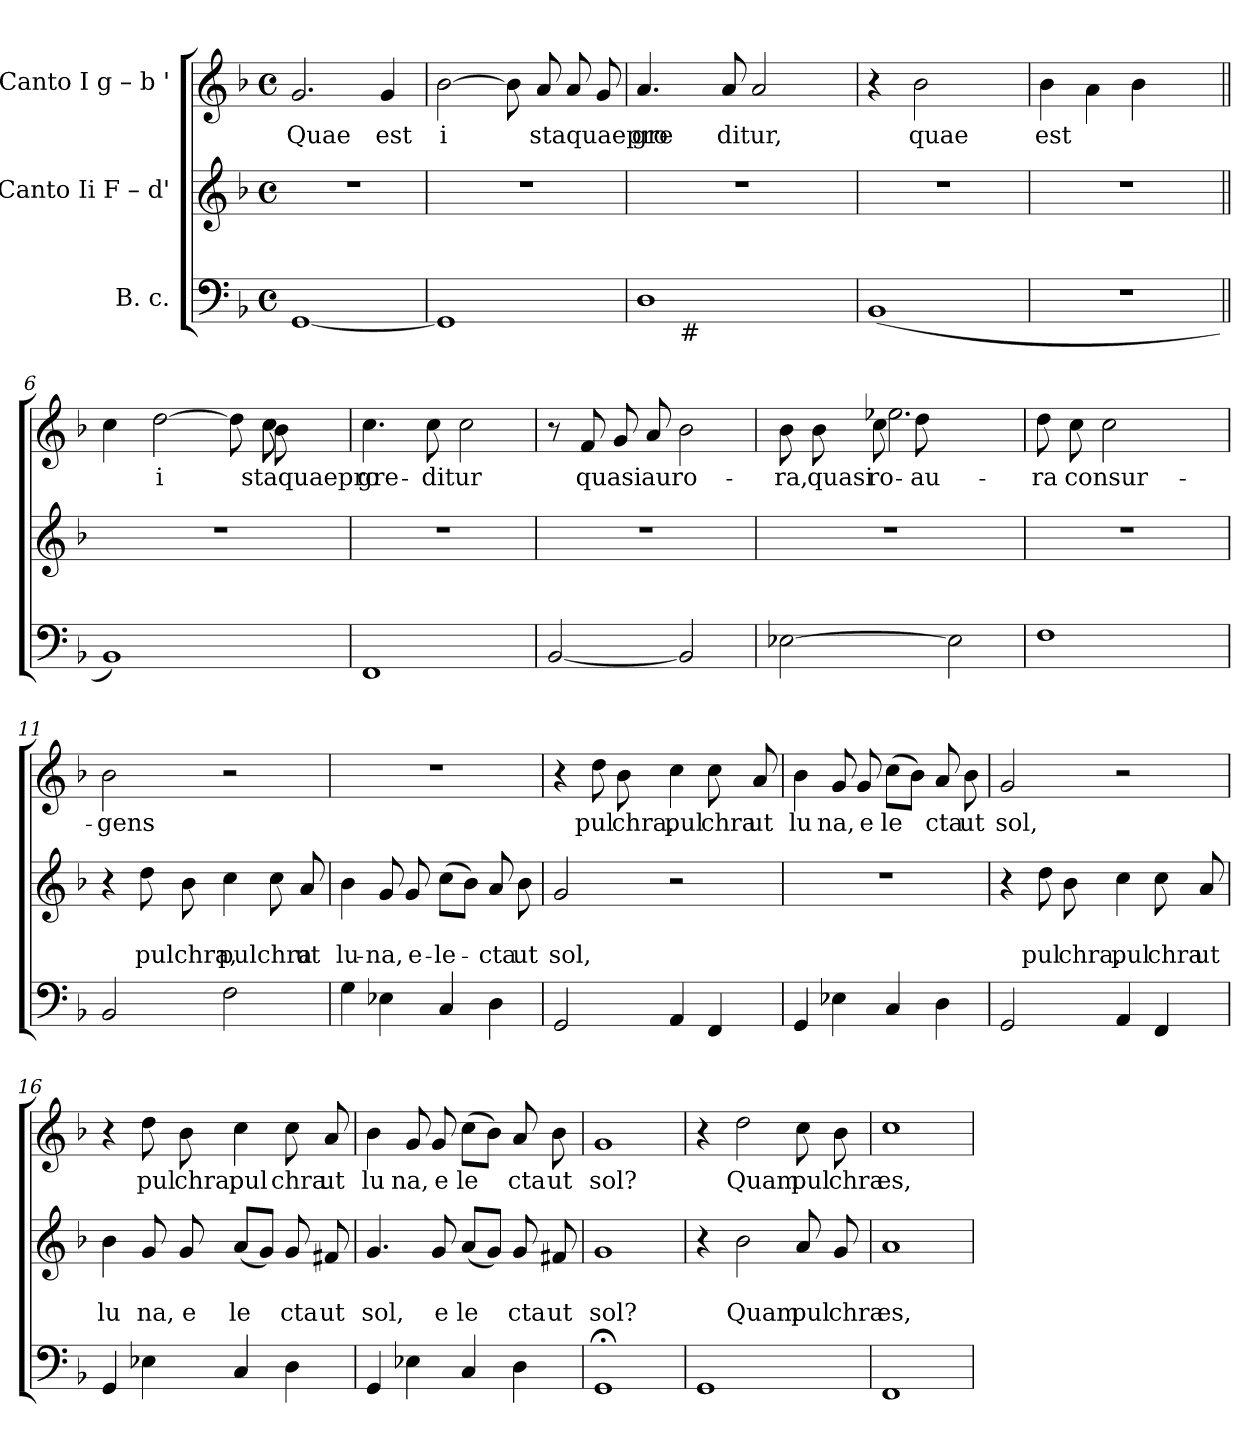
**kern	**kern	**text	**text	**kern	**text
*part3	*part2	*part2	*part2	*part1	*part1
*staff3	*staff2	*staff2	*staff2	*staff1	*staff1
*I"B. c.	*I"Canto Ii F – d'	*	*	*I"Canto I g – b '	*
*clefF4	*clefG2	*	*	*clefG2	*
*k[b-]	*k[b-]	*	*	*k[b-]	*
*F:	*F:	*	*	*F:	*
*M4/4	*M4/4	*	*	*M4/4	*
*met(c)	*met(c)	*	*	*met(c)	*
=1	=1	=1	=1	=1	=1
!	!	!	!	!	!LO:LY:b
[<1GG	1r	.	.	2.g/	Quae
!	!	!	!	!	!LO:LY:b
.	.	.	.	4g/	est
=2	=2	=2	=2	=2	=2
!	!	!	!	!	!LO:LY:b:rj
1GG]	1r	.	.	[>2b-\	i
.	.	.	.	8b-\]	.
!	!	!	!	!	!LO:LY:b
.	.	.	.	8a/	staquaepro
.	.	.	.	8a/	.
.	.	.	.	8g/	.
=3	=3	=3	=3	=3	=3
!	!	!	!	!	!LO:LY:b
*^	*	*	*	*	*
1D	8ryy	1r	.	.	4.a/	gre
.	32ryy	.	.	.	.	.
!	!LO:TX:b:t=#	!	!	!	!	!
.	2ryy	.	.	.	.	.
!	!	!	!	!	!	!LO:LY:b
.	.	.	.	.	8a/	ditur,
.	.	.	.	.	2a/	.
.	4ryy	.	.	.	.	.
.	16.ryy	.	.	.	.	.
*v	*v	*	*	*	*	*
=4	=4	=4	=4	=4	=4
(<1BB-	1r	.	.	4r	.
!	!	!	!	!	!LO:LY:b
.	.	.	.	2b-\	quae
.	.	.	.	4ryy	.
=5	=5	=5	=5	=5	=5
!	!	!	!	!	!LO:LY:b
1r	1r	.	.	4b-\	est
.	.	.	.	4a\	.
.	.	.	.	4b-\	.
.	.	.	.	4ryy	.
=6||	=6||	=6||	=6||	=6||	=6||
*	*	*	*	*^	*
*	*	*	*	*	*^	*
1BB-)	1r	.	.	4cc\	2..ryy	2..ryy	.
!	!	!	!	!	!	!	!LO:LY:b:rj
.	.	.	.	[>2dd\	.	.	i
.	.	.	.	8dd\]	.	.	.
!	!	!	!	!	!	!	!LO:LY:b
.	.	.	.	8cc\	8cc\	8b-\	staquaepro
!!LO:LB:g=z
=7	=7	=7	=7	=7	=7	=7	=7
!	!	!	!	!	!	!	!LO:LY:b
*	*	*	*	*v	*v	*v	*
1FF	1r	.	.	4.cc\	gre-
!	!	!	!	!	!LO:LY:b
.	.	.	.	8cc\	-ditur
.	.	.	.	2cc\	.
=8	=8	=8	=8	=8	=8
[<2BB-/	1r	.	.	8r	.
!	!	!	!	!	!LO:LY:b
.	.	.	.	8f/	quasi
.	.	.	.	8g/	.
!	!	!	!	!	!LO:LY:b
.	.	.	.	8a/	auro-
2BB-/]	.	.	.	2b-\	.
=9	=9	=9	=9	=9	=9
!	!	!	!	!	!LO:LY:b
*	*	*	*	*^	*
[>2E-X\	1r	.	.	8b-\	4ryy	-ra,
!	!	!	!	!	!	!LO:LY:b
.	.	.	.	8b-\	.	quasi
!	!	!	!	!	!	!LO:LY:b
.	.	.	.	8cc\	2.ee-X\	-ro-
!	!	!	!	!	!	!LO:LY:b
.	.	.	.	8dd\	.	au-
2E-\]	.	.	.	2ryy	.	.
*	*	*	*	*v	*v	*
=10	=10	=10	=10	=10	=10
!	!	!	!	!	!LO:LY:b
1F	1r	.	.	8dd\	-ra
!	!	!	!	!	!LO:LY:b
.	.	.	.	8cc\	consur-
.	.	.	.	2cc\	.
.	.	.	.	4ryy	.
=11	=11	=11	=11	=11	=11
!	!	!	!	!	!LO:LY:b
2BB-/	4r	.	.	2b-\	-gens
!	!	!	!LO:LY:b	!	!
.	8dd\	.	pulchra,	.	.
.	8b-\	.	.	.	.
!	!	!	!LO:LY:b	!	!
2F\	4cc\	.	pulchra	2r	.
.	8cc\	.	.	.	.
!	!	!	!LO:LY:b	!	!
.	8a/	.	ut	.	.
=12	=12	=12	=12	=12	=12
!	!	!	!LO:LY:b	!	!
4G\	4b-\	.	lu-	1r	.
!	!	!	!LO:LY:b	!	!
4E-X\	8g/	.	-na,	.	.
!	!	!	!LO:LY:b	!	!
.	8g/	.	e-	.	.
!	!	!	!LO:LY:b	!	!
4C/	(>8cc\L	.	-le-	.	.
.	8b-\J)	.	.	.	.
!	!	!	!LO:LY:b	!	!
4D\	8a/	.	-cta	.	.
!	!	!	!LO:LY:b	!	!
.	8b-\	.	ut	.	.
!!LO:LB:g=z
=13	=13	=13	=13	=13	=13
!	!	!	!LO:LY:b	!	!
2GG/	2g/	.	sol,	4r	.
!	!	!	!	!	!LO:LY:b
.	.	.	.	8dd\	pul
!	!	!	!	!	!LO:LY:b
.	.	.	.	8b-\	chra,
!	!	!	!	!	!LO:LY:b
4AA/	2r	.	.	4cc\	pul
!	!	!	!	!	!LO:LY:b
4FF/	.	.	.	8cc\	chra
!	!	!	!	!	!LO:LY:b
.	.	.	.	8a/	ut
=14	=14	=14	=14	=14	=14
!	!	!	!	!	!LO:LY:b
4GG/	1r	.	.	4b-\	lu
!	!	!	!	!	!LO:LY:b
4E-X\	.	.	.	8g/	na,
!	!	!	!	!	!LO:LY:b
.	.	.	.	8g/	e
!	!	!	!	!	!LO:LY:b
4C/	.	.	.	(>8cc\L	le
.	.	.	.	8b-\J)	.
!	!	!	!	!	!LO:LY:b
4D\	.	.	.	8a/	cta
!	!	!	!	!	!LO:LY:b
.	.	.	.	8b-\	ut
=15	=15	=15	=15	=15	=15
!	!	!	!	!	!LO:LY:b
2GG/	4r	.	.	2g/	sol,
!	!	!	!LO:LY:b	!	!
.	8dd\	.	pul	.	.
!	!	!	!LO:LY:b	!	!
.	8b-\	.	chra,	.	.
!	!	!	!LO:LY:b	!	!
4AA/	4cc\	.	pul	2r	.
!	!	!	!LO:LY:b	!	!
4FF/	8cc\	.	chra	.	.
!	!	!	!LO:LY:b	!	!
.	8a/	.	ut	.	.
=16	=16	=16	=16	=16	=16
!	!	!	!LO:LY:b	!	!
4GG/	4b-\	.	lu	4r	.
!	!	!	!LO:LY:b	!	!LO:LY:b
4E-X\	8g/	.	na,	8dd\	pul
!	!	!	!LO:LY:b	!	!LO:LY:b
.	8g/	.	e	8b-\	chra,
!	!	!	!LO:LY:b	!	!LO:LY:b
4C/	(<8a/L	.	le	4cc\	pul
.	8g/J)	.	.	.	.
!	!	!	!LO:LY:b	!	!LO:LY:b
4D\	8g/	.	cta	8cc\	chra
!	!	!	!LO:LY:b	!	!LO:LY:b
.	8f#X/	.	ut	8a/	ut
!!LO:LB:g=z
=17	=17	=17	=17	=17	=17
!	!	!	!LO:LY:b	!	!LO:LY:b
4GG/	4.g/	.	sol,	4b-\	lu
!	!	!	!	!	!LO:LY:b
4E-X\	.	.	.	8g/	na,
!	!	!	!LO:LY:b	!	!LO:LY:b
.	8g/	.	e	8g/	e
!	!	!	!LO:LY:b	!	!LO:LY:b
4C/	(<8a/L	.	le	(>8cc\L	le
.	8g/J)	.	.	8b-\J)	.
!	!	!	!LO:LY:b	!	!LO:LY:b
4D\	8g/	.	cta	8a/	cta
!	!	!	!LO:LY:b	!	!LO:LY:b
.	8f#X/	.	ut	8b-\	ut
=18	=18	=18	=18	=18	=18
!	!	!	!LO:LY:b	!	!LO:LY:b
1GG;	1g	.	sol?	1g	sol?
=19	=19	=19	=19	=19	=19
1GG	4r	.	.	4r	.
!	!	!	!LO:LY:b	!	!LO:LY:b
.	2b-\	.	Quam	2dd\	Quam
!	!	!	!LO:LY:b	!	!LO:LY:b
.	8a/	.	pul	8cc\	pul
!	!	!	!LO:LY:b	!	!LO:LY:b
.	8g/	.	chra	8b-\	chra
=20	=20	=20	=20	=20	=20
!	!	!	!LO:LY:b	!	!LO:LY:b
1FF	1a	.	es,	1cc	es,
=	=	=	=	=	=
*-	*-	*-	*-	*-	*-
